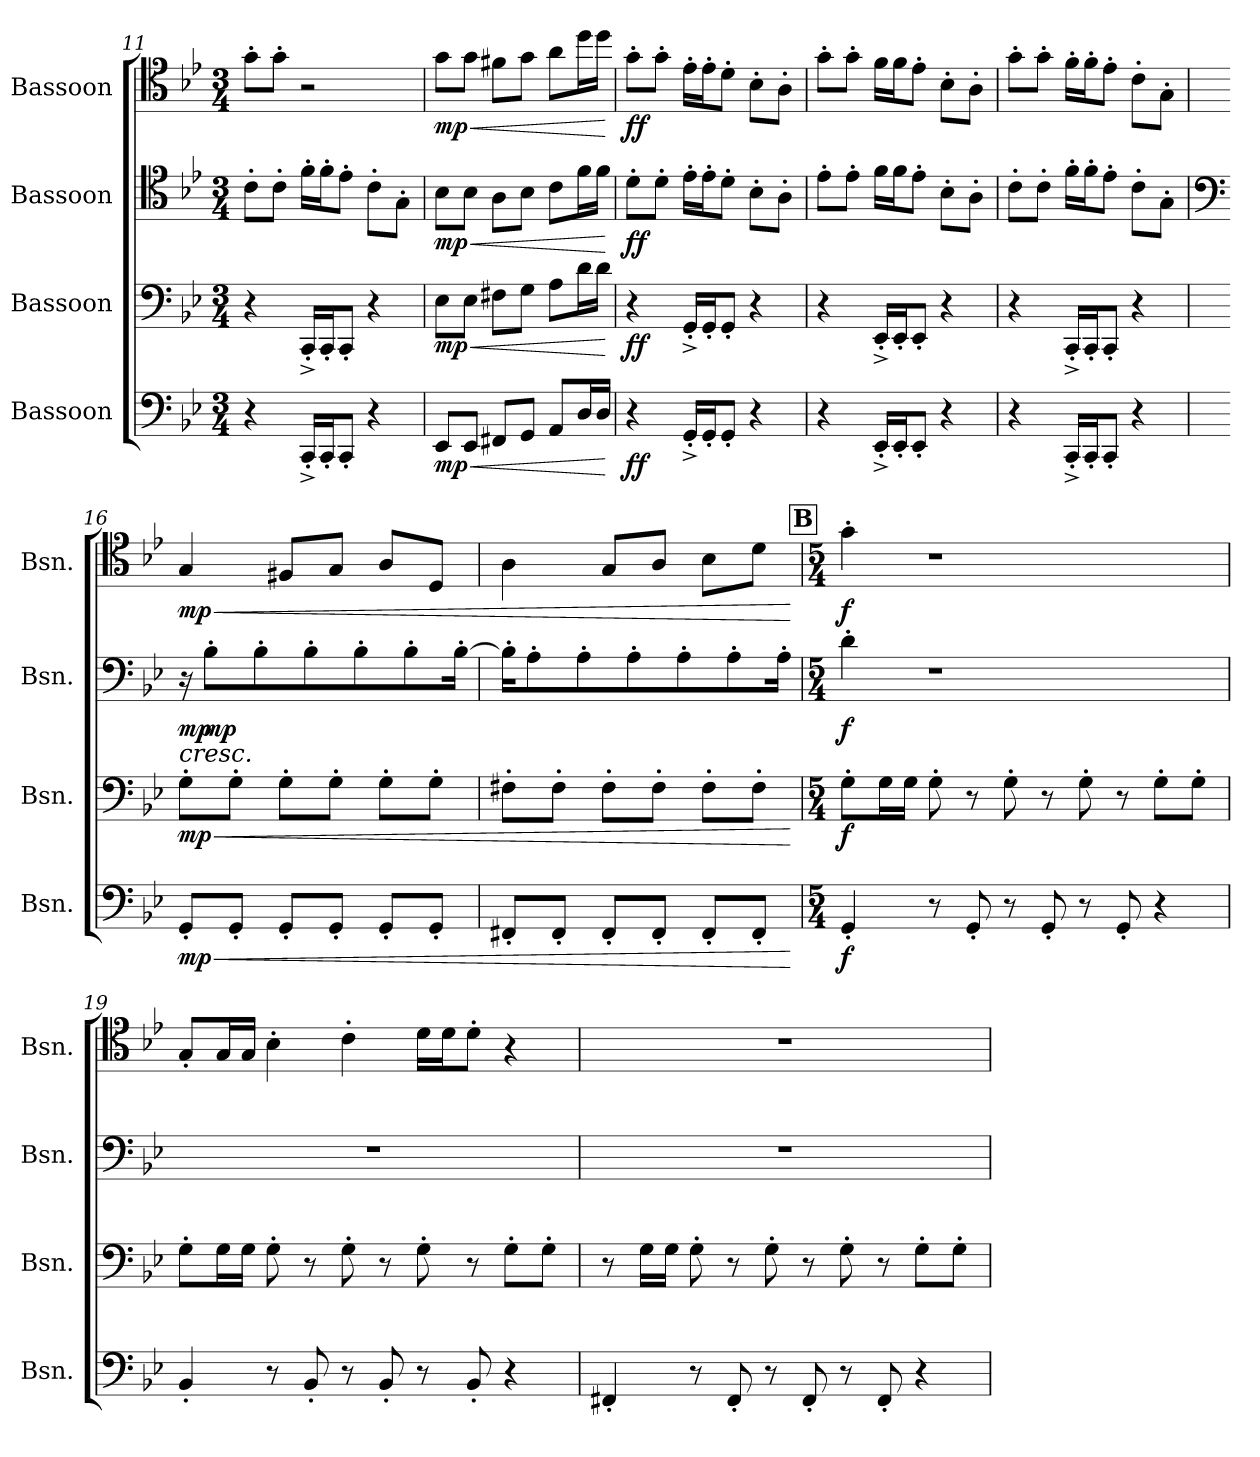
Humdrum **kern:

**kern	**dynam	**kern	**dynam	**kern	**dynam	**kern	**dynam
*part4	*part4	*part3	*part3	*part2	*part2	*part1	*part1
*staff4	*staff4	*staff3	*staff3	*staff2	*staff2	*staff1	*staff1
*I"Bassoon	*	*I"Bassoon	*	*I"Bassoon	*	*I"Bassoon	*
*I'Bsn.	*	*I'Bsn.	*	*I'Bsn.	*	*I'Bsn.	*
*clefF4	*	*clefF4	*	*clefC4	*	*clefC4	*
*k[b-e-]	*	*k[b-e-]	*	*k[b-e-]	*	*k[b-e-]	*
*M3/4	*	*M3/4	*	*M3/4	*	*M3/4	*
=11	=11	=11	=11	=11	=11	=11	=11
4r	.	4r	.	8c'\L	.	8g'\L	.
.	.	.	.	8c'\J	.	8g'\J	.
16CC'^/LL	.	16CC'^/LL	.	16f'\LL	.	2r	.
16CC'/J	.	16CC'/J	.	16f'\J	.	.	.
8CC'/J	.	8CC'/J	.	8e-'\J	.	.	.
4r	.	4r	.	8c'\L	.	.	.
.	.	.	.	8G'\J	.	.	.
=12	=12	=12	=12	=12	=12	=12	=12
!	!LO:HP:b	!	!LO:HP:b	!	!LO:HP:b	!	!LO:HP:b
!	!LO:DY:n=1:b	!	!LO:DY:n=1:b	!	!LO:DY:n=1:b	!	!LO:DY:n=1:b
8EE-/L	< mp	8E-\L	< mp	8B-\L	< mp	8g\L	< mp
8EE-/J	.	8E-\J	.	8B-\J	.	8g\J	.
8FF#X/L	.	8F#X\L	.	8A\L	.	8f#X\L	.
8GG/J	.	8G\J	.	8B-\J	.	8g\J	.
8AA/L	.	8A\L	.	8c\L	.	8a\L	.
16D/L	.	16d\L	.	16f\L	.	16dd\L	.
16D/JJ	.	16d\JJ	.	16f\JJ	.	16dd\JJ	.
.	[	.	[	.	[	.	[
!!LO:PB:g=z
=13	=13	=13	=13	=13	=13	=13	=13
!	!LO:DY:b	!	!LO:DY:b	!	!LO:DY:b	!	!LO:DY:b
4r	ff	4r	ff	8d'\L	ff	8g'\L	ff
.	.	.	.	8d'\J	.	8g'\J	.
16GG'^/LL	.	16GG'^/LL	.	16e-'\LL	.	16e-'\LL	.
16GG'/J	.	16GG'/J	.	16e-'\J	.	16e-'\J	.
8GG'/J	.	8GG'/J	.	8d'\J	.	8d'\J	.
4r	.	4r	.	8B-'\L	.	8B-'\L	.
.	.	.	.	8A'\J	.	8A'\J	.
=14	=14	=14	=14	=14	=14	=14	=14
4r	.	4r	.	8e-'\L	.	8g'\L	.
.	.	.	.	8e-'\J	.	8g'\J	.
16EE-'^/LL	.	16EE-'^/LL	.	16f\LL	.	16f\LL	.
16EE-'/J	.	16EE-'/J	.	16f\J	.	16f\J	.
8EE-'/J	.	8EE-'/J	.	8e-'\J	.	8e-'\J	.
4r	.	4r	.	8B-'\L	.	8B-'\L	.
.	.	.	.	8A'\J	.	8A'\J	.
=15	=15	=15	=15	=15	=15	=15	=15
4r	.	4r	.	8c'\L	.	8g'\L	.
.	.	.	.	8c'\J	.	8g'\J	.
16CC'^/LL	.	16CC'^/LL	.	16f'\LL	.	16f'\LL	.
16CC'/J	.	16CC'/J	.	16f'\J	.	16f'\J	.
8CC'/J	.	8CC'/J	.	8e-'\J	.	8e-'\J	.
4r	.	4r	.	8c'\L	.	8c'\L	.
.	.	.	.	8G'\J	.	8G'\J	.
=16	=16	=16	=16	=16	=16	=16	=16
*	*	*	*	*clefF4	*	*	*
!	!LO:HP:b	!	!LO:HP:b	!	!LO:HP:b	!	!LO:HP:b
!	!LO:DY:n=1:b	!	!LO:DY:n=1:b	!	!LO:DY:n=1:b	!	!LO:DY:n=1:b
8GG'/L	< mp	8G'\L	< mp	16r	< mp	4G/	< mp
!	!	!	!	!	!LO:DY:n=2:b	!	!
.	.	.	.	8B-'\L	mp	.	.
8GG'/J	.	8G'\J	.	.	.	.	.
.	.	.	.	8B-'\	.	.	.
8GG'/L	.	8G'\L	.	.	.	8F#X/L	.
.	.	.	.	8B-'\	.	.	.
8GG'/J	.	8G'\J	.	.	.	8G/J	.
.	.	.	.	8B-'\	.	.	.
8GG'/L	.	8G'\L	.	.	.	8A/L	.
.	.	.	.	8B-'\	.	.	.
8GG'/J	.	8G'\J	.	.	.	8D/J	.
.	.	.	.	[16B-'\Jk	.	.	.
=17	=17	=17	=17	=17	=17	=17	=17
8FF#X'/L	.	8F#X'\L	.	16B-'\KL]	.	4A\	.
.	.	.	.	8A'\	.	.	.
8FF#'/J	.	8F#'\J	.	.	.	.	.
.	.	.	.	8A'\	.	.	.
8FF#'/L	.	8F#'\L	.	.	.	8G/L	.
.	.	.	.	8A'\	.	.	.
8FF#'/J	.	8F#'\J	.	.	.	8A/J	.
.	.	.	.	8A'\	.	.	.
8FF#'/L	.	8F#'\L	.	.	.	8B-\L	.
.	.	.	.	8A'\	.	.	.
8FF#'/J	.	8F#'\J	.	.	.	8d\J	.
.	.	.	.	16A'\Jk	.	.	.
.	[	.	[	.	[	.	[
!!LO:LB:g=z
!!LO:REH:place=s1:a:B:fs=14:t=B
=18	=18	=18	=18	=18	=18	=18	=18
*M5/4	*	*M5/4	*	*M5/4	*	*M5/4	*
!	!LO:DY:b	!	!LO:DY:b	!	!LO:DY:b	!	!LO:DY:b
4GG'/	f	8G'\L	f	4d'\	f	4g'\	f
.	.	16G\L	.	.	.	.	.
.	.	16G\JJ	.	.	.	.	.
8r	.	8G'\	.	1r	.	1r	.
8GG'/	.	8r	.	.	.	.	.
8r	.	8G'\	.	.	.	.	.
8GG'/	.	8r	.	.	.	.	.
8r	.	8G'\	.	.	.	.	.
8GG'/	.	8r	.	.	.	.	.
4r	.	8G'\L	.	.	.	.	.
.	.	8G'\J	.	.	.	.	.
=19	=19	=19	=19	=19	=19	=19	=19
4BB-'/	.	8G'\L	.	4%5r	.	8G'/L	.
.	.	16G\L	.	.	.	16G/L	.
.	.	16G\JJ	.	.	.	16G/JJ	.
8r	.	8G'\	.	.	.	4B-'\	.
8BB-'/	.	8r	.	.	.	.	.
8r	.	8G'\	.	.	.	4c'\	.
8BB-'/	.	8r	.	.	.	.	.
8r	.	8G'\	.	.	.	16d\LL	.
.	.	.	.	.	.	16d\J	.
8BB-'/	.	8r	.	.	.	8d'\J	.
4r	.	8G'\L	.	.	.	4r	.
.	.	8G'\J	.	.	.	.	.
=20	=20	=20	=20	=20	=20	=20	=20
4FF#X'/	.	8r	.	4%5r	.	4%5r	.
.	.	16G\LL	.	.	.	.	.
.	.	16G\JJ	.	.	.	.	.
8r	.	8G'\	.	.	.	.	.
8FF#'/	.	8r	.	.	.	.	.
8r	.	8G'\	.	.	.	.	.
8FF#'/	.	8r	.	.	.	.	.
8r	.	8G'\	.	.	.	.	.
8FF#'/	.	8r	.	.	.	.	.
4r	.	8G'\L	.	.	.	.	.
.	.	8G'\J	.	.	.	.	.
=	=	=	=	=	=	=	=
*-	*-	*-	*-	*-	*-	*-	*-
